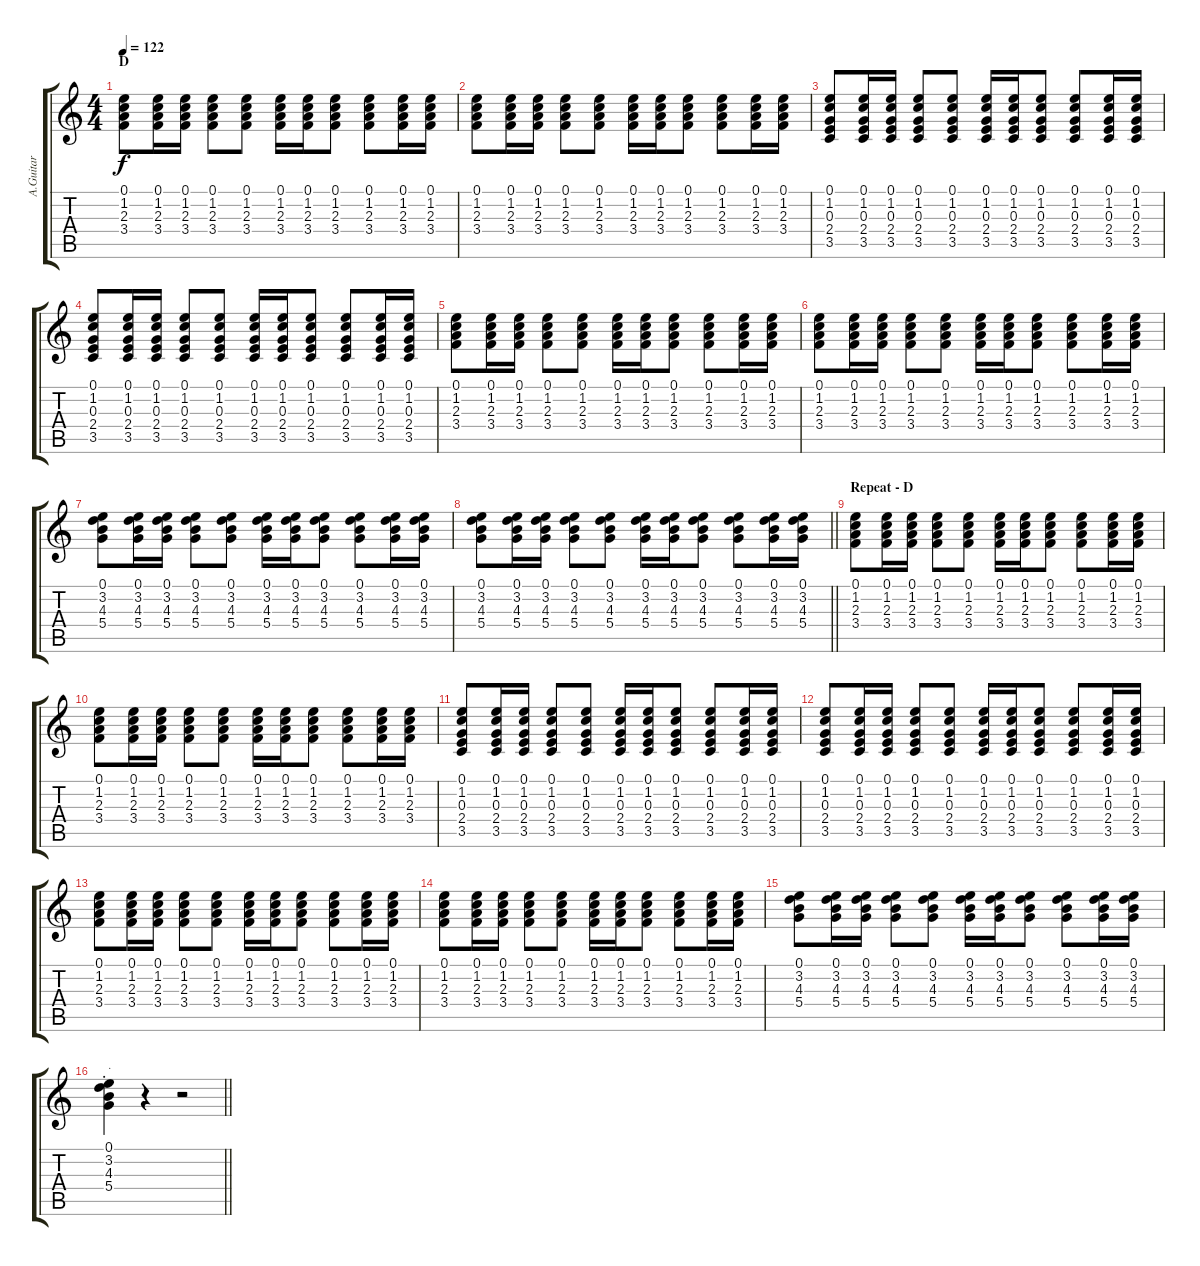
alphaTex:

\track ("A.Guitar " "A.Guitar ") {instrument acousticguitarsteel}
\staff {score tabs}
\tuning (E4 B3 G3 D3 A2 E2) {hide}
\ts (4 4)
\section ("" "D")
\tempo 122
\clef g2
\ks c
(0.1 1.2 2.3 3.4).8{dy f} (0.1 1.2 2.3 3.4).16 (0.1 1.2 2.3 3.4).16 (0.1 1.2 2.3 3.4).8 (0.1 1.2 2.3 3.4).8 (0.1 1.2 2.3 3.4).16 (0.1 1.2 2.3 3.4).16 (0.1 1.2 2.3 3.4).8 (0.1 1.2 2.3 3.4).8 (0.1 1.2 2.3 3.4).16 (0.1 1.2 2.3 3.4).16 |
(0.1 1.2 2.3 3.4).8 (0.1 1.2 2.3 3.4).16 (0.1 1.2 2.3 3.4).16 (0.1 1.2 2.3 3.4).8 (0.1 1.2 2.3 3.4).8 (0.1 1.2 2.3 3.4).16 (0.1 1.2 2.3 3.4).16 (0.1 1.2 2.3 3.4).8 (0.1 1.2 2.3 3.4).8 (0.1 1.2 2.3 3.4).16 (0.1 1.2 2.3 3.4).16 |
(0.1 1.2 0.3 2.4 3.5).8 (0.1 1.2 0.3 2.4 3.5).16 (0.1 1.2 0.3 2.4 3.5).16 (0.1 1.2 0.3 2.4 3.5).8 (0.1 1.2 0.3 2.4 3.5).8 (0.1 1.2 0.3 2.4 3.5).16 (0.1 1.2 0.3 2.4 3.5).16 (0.1 1.2 0.3 2.4 3.5).8 (0.1 1.2 0.3 2.4 3.5).8 (0.1 1.2 0.3 2.4 3.5).16 (0.1 1.2 0.3 2.4 3.5).16 |
(0.1 1.2 0.3 2.4 3.5).8 (0.1 1.2 0.3 2.4 3.5).16 (0.1 1.2 0.3 2.4 3.5).16 (0.1 1.2 0.3 2.4 3.5).8 (0.1 1.2 0.3 2.4 3.5).8 (0.1 1.2 0.3 2.4 3.5).16 (0.1 1.2 0.3 2.4 3.5).16 (0.1 1.2 0.3 2.4 3.5).8 (0.1 1.2 0.3 2.4 3.5).8 (0.1 1.2 0.3 2.4 3.5).16 (0.1 1.2 0.3 2.4 3.5).16 |
(0.1 1.2 2.3 3.4).8 (0.1 1.2 2.3 3.4).16 (0.1 1.2 2.3 3.4).16 (0.1 1.2 2.3 3.4).8 (0.1 1.2 2.3 3.4).8 (0.1 1.2 2.3 3.4).16 (0.1 1.2 2.3 3.4).16 (0.1 1.2 2.3 3.4).8 (0.1 1.2 2.3 3.4).8 (0.1 1.2 2.3 3.4).16 (0.1 1.2 2.3 3.4).16 |
(0.1 1.2 2.3 3.4).8 (0.1 1.2 2.3 3.4).16 (0.1 1.2 2.3 3.4).16 (0.1 1.2 2.3 3.4).8 (0.1 1.2 2.3 3.4).8 (0.1 1.2 2.3 3.4).16 (0.1 1.2 2.3 3.4).16 (0.1 1.2 2.3 3.4).8 (0.1 1.2 2.3 3.4).8 (0.1 1.2 2.3 3.4).16 (0.1 1.2 2.3 3.4).16 |
(0.1 3.2 4.3 5.4).8 (0.1 3.2 4.3 5.4).16 (0.1 3.2 4.3 5.4).16 (0.1 3.2 4.3 5.4).8 (0.1 3.2 4.3 5.4).8 (0.1 3.2 4.3 5.4).16 (0.1 3.2 4.3 5.4).16 (0.1 3.2 4.3 5.4).8 (0.1 3.2 4.3 5.4).8 (0.1 3.2 4.3 5.4).16 (0.1 3.2 4.3 5.4).16 |
\barLineRight lightlight
(0.1 3.2 4.3 5.4).8 (0.1 3.2 4.3 5.4).16 (0.1 3.2 4.3 5.4).16 (0.1 3.2 4.3 5.4).8 (0.1 3.2 4.3 5.4).8 (0.1 3.2 4.3 5.4).16 (0.1 3.2 4.3 5.4).16 (0.1 3.2 4.3 5.4).8 (0.1 3.2 4.3 5.4).8 (0.1 3.2 4.3 5.4).16 (0.1 3.2 4.3 5.4).16 |
\section ("" "Repeat - D")
(0.1 1.2 2.3 3.4).8 (0.1 1.2 2.3 3.4).16 (0.1 1.2 2.3 3.4).16 (0.1 1.2 2.3 3.4).8 (0.1 1.2 2.3 3.4).8 (0.1 1.2 2.3 3.4).16 (0.1 1.2 2.3 3.4).16 (0.1 1.2 2.3 3.4).8 (0.1 1.2 2.3 3.4).8 (0.1 1.2 2.3 3.4).16 (0.1 1.2 2.3 3.4).16 |
(0.1 1.2 2.3 3.4).8 (0.1 1.2 2.3 3.4).16 (0.1 1.2 2.3 3.4).16 (0.1 1.2 2.3 3.4).8 (0.1 1.2 2.3 3.4).8 (0.1 1.2 2.3 3.4).16 (0.1 1.2 2.3 3.4).16 (0.1 1.2 2.3 3.4).8 (0.1 1.2 2.3 3.4).8 (0.1 1.2 2.3 3.4).16 (0.1 1.2 2.3 3.4).16 |
(0.1 1.2 0.3 2.4 3.5).8 (0.1 1.2 0.3 2.4 3.5).16 (0.1 1.2 0.3 2.4 3.5).16 (0.1 1.2 0.3 2.4 3.5).8 (0.1 1.2 0.3 2.4 3.5).8 (0.1 1.2 0.3 2.4 3.5).16 (0.1 1.2 0.3 2.4 3.5).16 (0.1 1.2 0.3 2.4 3.5).8 (0.1 1.2 0.3 2.4 3.5).8 (0.1 1.2 0.3 2.4 3.5).16 (0.1 1.2 0.3 2.4 3.5).16 |
(0.1 1.2 0.3 2.4 3.5).8 (0.1 1.2 0.3 2.4 3.5).16 (0.1 1.2 0.3 2.4 3.5).16 (0.1 1.2 0.3 2.4 3.5).8 (0.1 1.2 0.3 2.4 3.5).8 (0.1 1.2 0.3 2.4 3.5).16 (0.1 1.2 0.3 2.4 3.5).16 (0.1 1.2 0.3 2.4 3.5).8 (0.1 1.2 0.3 2.4 3.5).8 (0.1 1.2 0.3 2.4 3.5).16 (0.1 1.2 0.3 2.4 3.5).16 |
(0.1 1.2 2.3 3.4).8 (0.1 1.2 2.3 3.4).16 (0.1 1.2 2.3 3.4).16 (0.1 1.2 2.3 3.4).8 (0.1 1.2 2.3 3.4).8 (0.1 1.2 2.3 3.4).16 (0.1 1.2 2.3 3.4).16 (0.1 1.2 2.3 3.4).8 (0.1 1.2 2.3 3.4).8 (0.1 1.2 2.3 3.4).16 (0.1 1.2 2.3 3.4).16 |
(0.1 1.2 2.3 3.4).8 (0.1 1.2 2.3 3.4).16 (0.1 1.2 2.3 3.4).16 (0.1 1.2 2.3 3.4).8 (0.1 1.2 2.3 3.4).8 (0.1 1.2 2.3 3.4).16 (0.1 1.2 2.3 3.4).16 (0.1 1.2 2.3 3.4).8 (0.1 1.2 2.3 3.4).8 (0.1 1.2 2.3 3.4).16 (0.1 1.2 2.3 3.4).16 |
(0.1 3.2 4.3 5.4).8 (0.1 3.2 4.3 5.4).16 (0.1 3.2 4.3 5.4).16 (0.1 3.2 4.3 5.4).8 (0.1 3.2 4.3 5.4).8 (0.1 3.2 4.3 5.4).16 (0.1 3.2 4.3 5.4).16 (0.1 3.2 4.3 5.4).8 (0.1 3.2 4.3 5.4).8 (0.1 3.2 4.3 5.4).16 (0.1 3.2 4.3 5.4).16 |
\barLineRight lightlight
(0.1{st} 3.2{st} 4.3{st} 5.4{st}).4{txt "."} r.4 r.2
